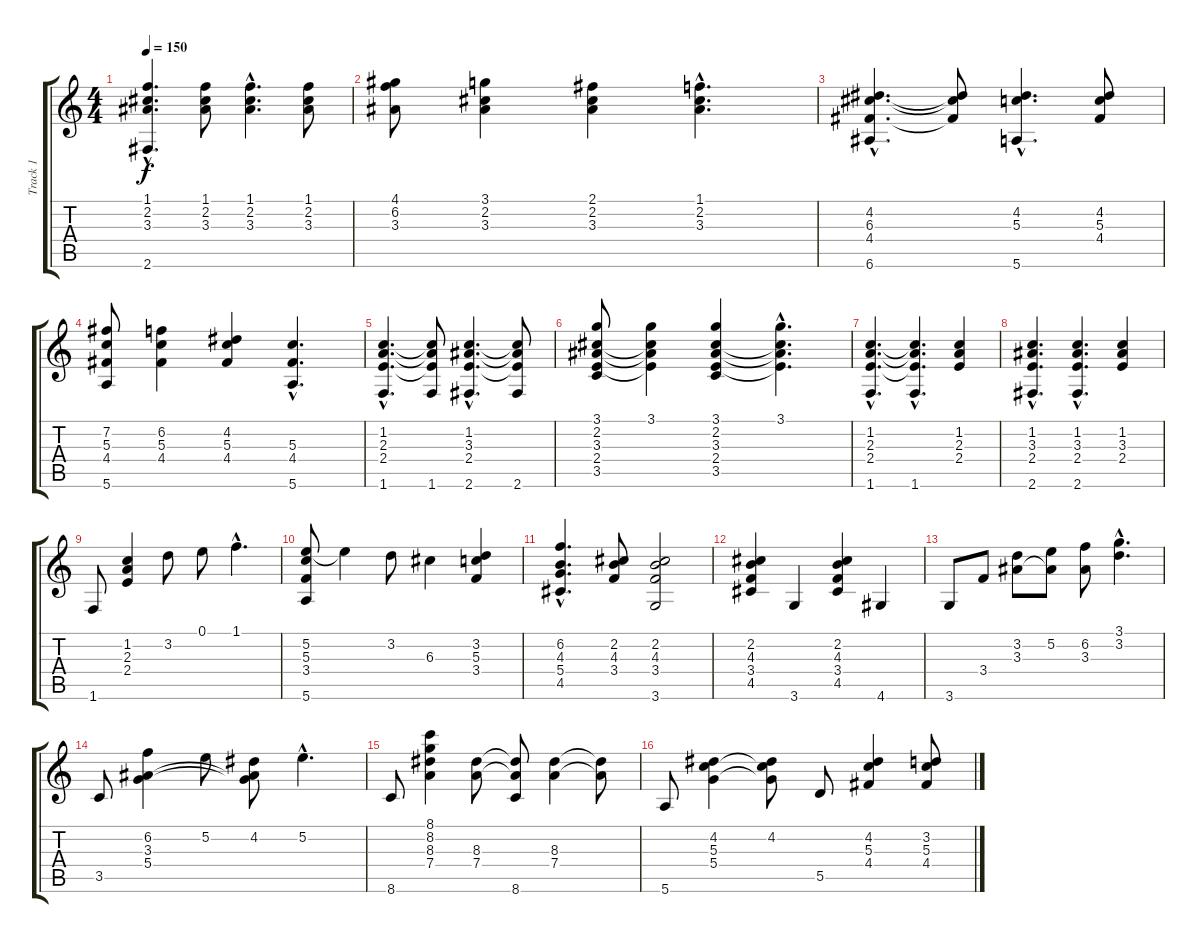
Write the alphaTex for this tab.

\track ("Track 1" "Track 1") {instrument acousticguitarnylon}
\staff {score tabs}
\tuning (E4 B3 G3 D3 A2 E2) {hide}
\ts (4 4)
\tempo 150
\clef g2
\ks c
(1.1{hac} 2.2{hac} 3.3{hac} 2.6{hac}).4{d dy f instrument acousticguitarnylon} (1.1 2.2 3.3).8 (1.1{hac} 2.2{hac} 3.3{hac}).4{d} (1.1 2.2 3.3).8 |
(4.1 6.2 3.3).8 (3.1 2.2 3.3).4 (2.1 2.2 3.3).4 (1.1{hac} 2.2{hac} 3.3{hac}).4{d} |
(4.2{hac} 6.3{hac} 4.4{hac} 6.6{hac}).4{d} (4.2{t} 6.3{t} 4.4{t}).8 (4.2{hac} 5.3{hac} 5.6{hac}).4{d} (4.2 5.3 4.4).8 |
(7.2 5.3 4.4 5.6).8 (6.2 5.3 4.4).4 (4.2 5.3 4.4).4 (5.3{hac} 4.4{hac} 5.6{hac}).4{d} |
(1.2{hac} 2.3{hac} 2.4{hac} 1.6{hac}).4{d} (1.2{t} 2.3{t} 2.4{t} 1.6).8 (1.2{hac} 3.3{hac} 2.4{hac} 2.6{hac}).4{d} (1.2{t} 3.3{t} 2.4{t} 2.6).8 |
(3.1 2.2 3.3 2.4 3.5).8 (3.1 2.2{t} 3.3{t} 2.4{t}).4 (3.1 2.2 3.3 2.4 3.5).4 (3.1{hac} 2.2{hac t} 3.3{hac t} 2.4{hac t}).4{d} |
(1.2{hac} 2.3{hac} 2.4{hac} 1.6{hac}).4{d} (1.2{hac t} 2.3{hac t} 2.4{hac t} 1.6{hac}).4{d} (1.2 2.3 2.4).4 |
(1.2{hac} 3.3{hac} 2.4{hac} 2.6{hac}).4{d} (1.2{hac} 3.3{hac} 2.4{hac} 2.6{hac}).4{d} (1.2 3.3 2.4).4 |
1.6.8 (1.2 2.3 2.4).4 3.2.8 0.1.8 1.1{hac}.4{d} |
(5.2 5.3 3.4 5.6).8 5.2{t}.4 3.2.8 6.3.4 (3.2 5.3 3.4).4 |
(6.2{hac} 4.3{hac} 5.4{hac} 4.5{hac}).4{d} (2.2 4.3 3.4).8 (2.2 4.3 3.4 3.6).2 |
(2.2 4.3 3.4 4.5).4 3.6.4 (2.2 4.3 3.4 4.5).4 4.6.4 |
3.6.8 3.4.8 (3.2 3.3).8 (5.2 3.3{t}).8 (6.2 3.3).8 (3.1{hac} 3.2{hac}).4{d} |
3.5.8 (6.2 3.3 5.4).4 5.2.8 (4.2 3.3{t} 5.4{t}).8 5.2{hac}.4{d} |
8.6.8 (8.1 8.2 8.3 7.4).4 (8.3 7.4).8 (8.3{t} 7.4{t} 8.6).8 (8.3 7.4).4 (8.3{t} 7.4{t}).8 |
5.6.8 (4.2 5.3 5.4).4 (4.2 5.3{t} 5.4{t}).8 5.5.8 (4.2 5.3 4.4).4 (3.2 5.3 4.4).8
